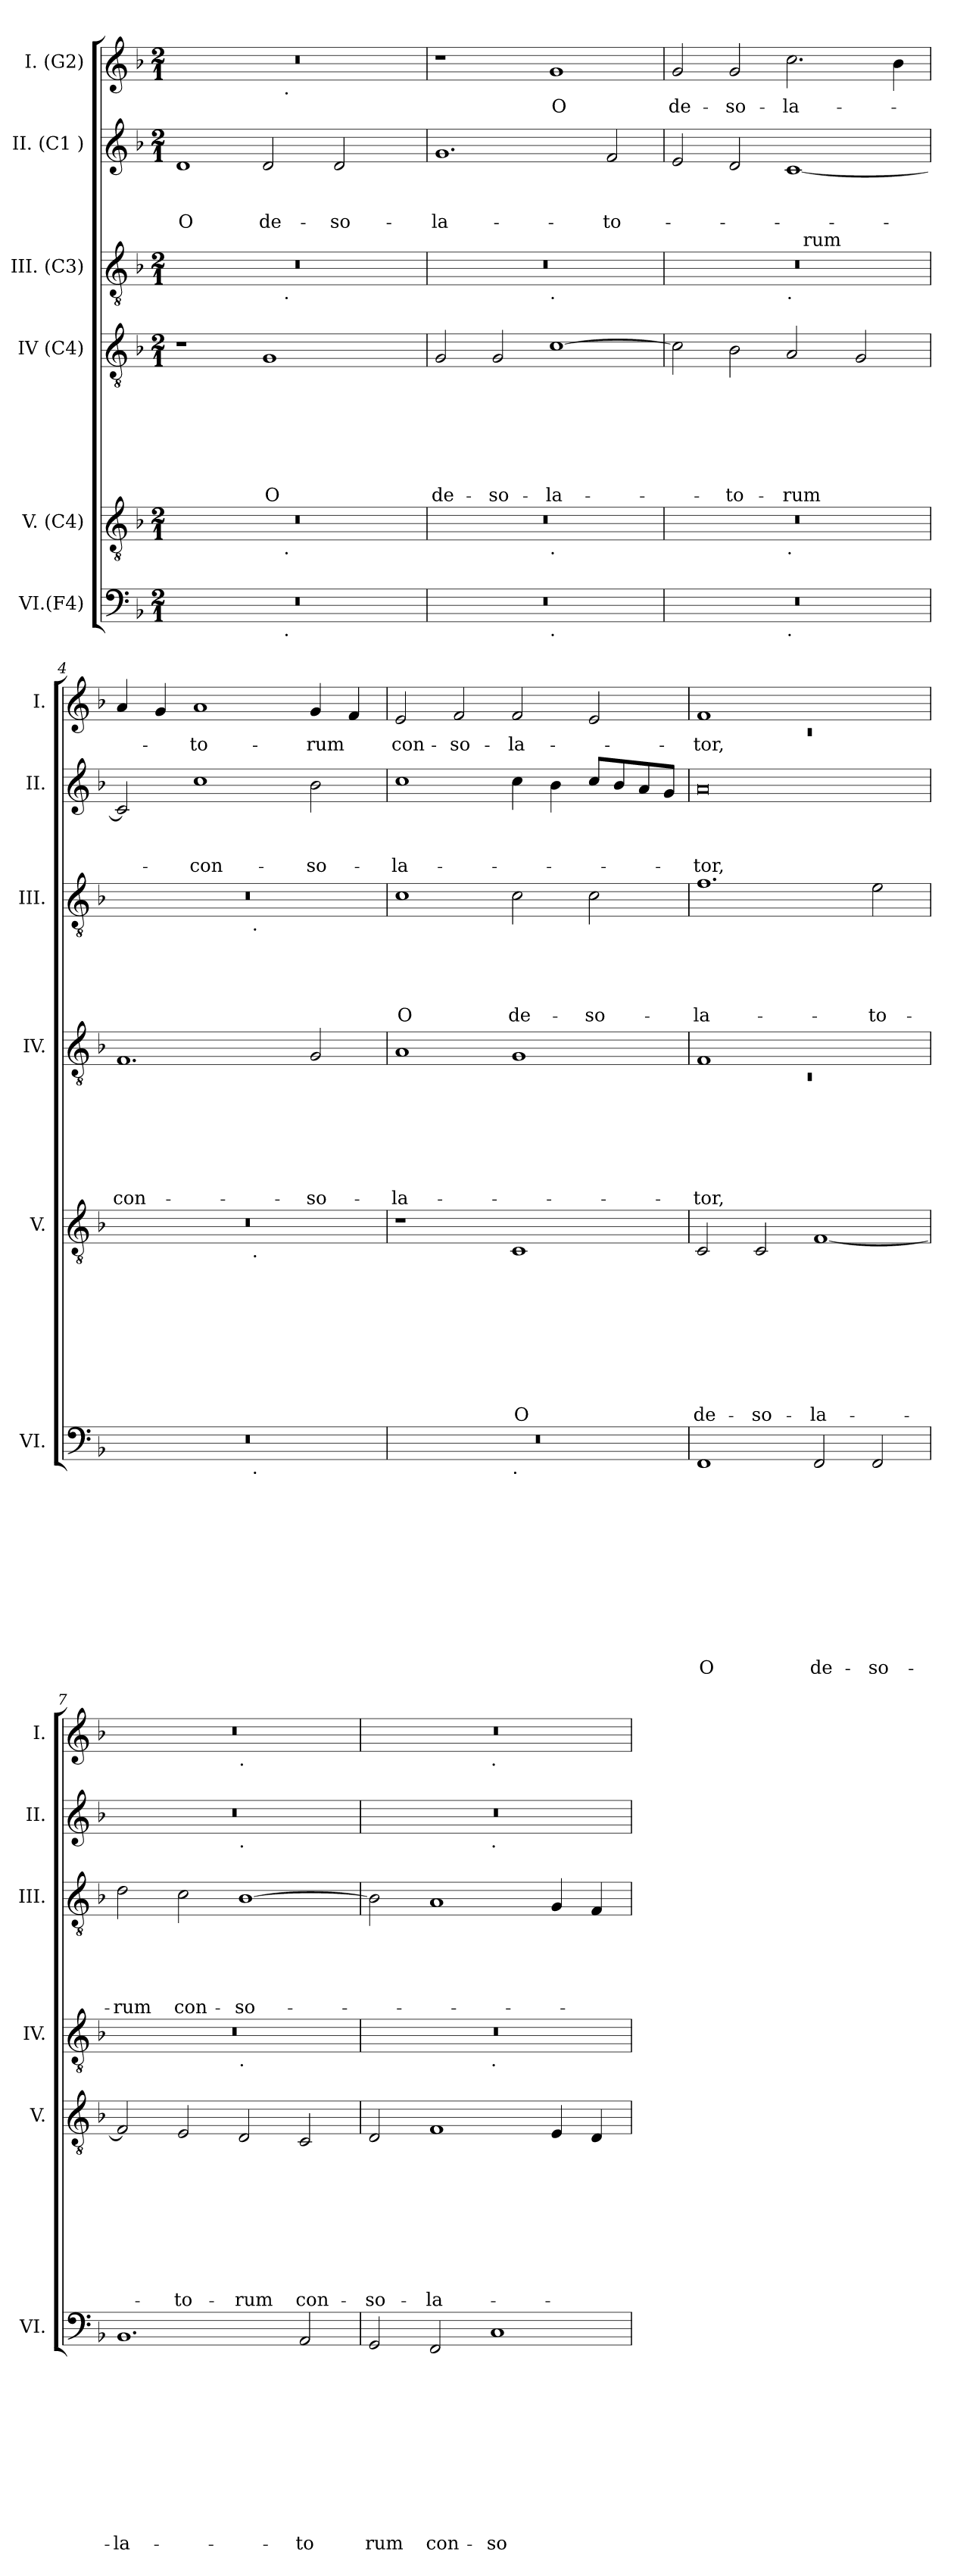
**kern	**text	**text	**text	**text	**text	**text	**text	**text	**text	**text	**text	**kern	**text	**text	**text	**text	**text	**text	**text	**text	**text	**kern	**text	**text	**text	**text	**text	**text	**text	**kern	**text	**text	**text	**text	**text	**kern	**text	**text	**text	**kern	**text
*part6	*part6	*part6	*part6	*part6	*part6	*part6	*part6	*part6	*part6	*part6	*part6	*part5	*part5	*part5	*part5	*part5	*part5	*part5	*part5	*part5	*part5	*part4	*part4	*part4	*part4	*part4	*part4	*part4	*part4	*part3	*part3	*part3	*part3	*part3	*part3	*part2	*part2	*part2	*part2	*part1	*part1
*staff6	*staff6	*staff6	*staff6	*staff6	*staff6	*staff6	*staff6	*staff6	*staff6	*staff6	*staff6	*staff5	*staff5	*staff5	*staff5	*staff5	*staff5	*staff5	*staff5	*staff5	*staff5	*staff4	*staff4	*staff4	*staff4	*staff4	*staff4	*staff4	*staff4	*staff3	*staff3	*staff3	*staff3	*staff3	*staff3	*staff2	*staff2	*staff2	*staff2	*staff1	*staff1
*I"VI.(F4)	*	*	*	*	*	*	*	*	*	*	*	*I"V. (C4)	*	*	*	*	*	*	*	*	*	*I"IV (C4)	*	*	*	*	*	*	*	*I"III. (C3)	*	*	*	*	*	*I"II. (C1 )	*	*	*	*I"I. (G2)	*
*I'VI.	*	*	*	*	*	*	*	*	*	*	*	*I'V.	*	*	*	*	*	*	*	*	*	*I'IV.	*	*	*	*	*	*	*	*I'III.	*	*	*	*	*	*I'II.	*	*	*	*I'I.	*
*clefF4	*	*	*	*	*	*	*	*	*	*	*	*clefGv2	*	*	*	*	*	*	*	*	*	*clefGv2	*	*	*	*	*	*	*	*clefGv2	*	*	*	*	*	*clefG2	*	*	*	*clefG2	*
*k[b-]	*	*	*	*	*	*	*	*	*	*	*	*k[b-]	*	*	*	*	*	*	*	*	*	*k[b-]	*	*	*	*	*	*	*	*k[b-]	*	*	*	*	*	*k[b-]	*	*	*	*k[b-]	*
*F:	*	*	*	*	*	*	*	*	*	*	*	*F:	*	*	*	*	*	*	*	*	*	*F:	*	*	*	*	*	*	*	*F:	*	*	*	*	*	*F:	*	*	*	*F:	*
*M2/1	*	*	*	*	*	*	*	*	*	*	*	*M2/1	*	*	*	*	*	*	*	*	*	*M2/1	*	*	*	*	*	*	*	*M2/1	*	*	*	*	*	*M2/1	*	*	*	*M2/1	*
=1	=1	=1	=1	=1	=1	=1	=1	=1	=1	=1	=1	=1	=1	=1	=1	=1	=1	=1	=1	=1	=1	=1	=1	=1	=1	=1	=1	=1	=1	=1	=1	=1	=1	=1	=1	=1	=1	=1	=1	=1	=1
!	!	!	!	!	!	!	!	!	!	!	!	!	!	!	!	!	!	!	!	!	!	!	!	!	!	!	!	!	!	!	!	!	!	!	!	!	!	!	!LO:LY:b	!	!
*^	*	*	*	*	*	*	*	*	*	*	*	*^	*	*	*	*	*	*	*	*	*	*	*	*	*	*	*	*	*	*^	*	*	*	*	*	*	*	*	*	*^	*
0r	1ryy	.	.	.	.	.	.	.	.	.	.	.	0r	1ryy	.	.	.	.	.	.	.	.	.	1r	.	.	.	.	.	.	.	0r	1ryy	.	.	.	.	.	1d	.	.	O	0r	1ryy	.
!	!	!	!	!	!	!	!	!	!	!	!	!	!	!	!	!	!	!	!	!	!	!	!	!	!	!	!	!	!	!	!LO:LY:b	!	!	!	!	!	!	!	!	!	!	!LO:LY:b	!	!	!
.	16.ryy	.	.	.	.	.	.	.	.	.	.	.	.	16.ryy	.	.	.	.	.	.	.	.	.	1G	.	.	.	.	.	.	O	.	16.ryy	.	.	.	.	.	2d/	.	.	de-	.	16.ryy	.
!	!	!	!	!	!	!	!	!	!	!	!	!	!	!	!	!	!	!	!	!	!	!	!	!	!	!	!	!	!	!	!	!	!	!	!	!	!	!	!	!	!	!	!	!LO:TX:b:t=.	!
!	!	!	!	!	!	!	!	!	!	!	!	!	!	!	!	!	!	!	!	!	!	!	!	!	!	!	!	!	!	!	!	!	!LO:TX:b:t=.	!	!	!	!	!	!	!	!	!	!	!	!
!	!	!	!	!	!	!	!	!	!	!	!	!	!	!LO:TX:b:t=.	!	!	!	!	!	!	!	!	!	!	!	!	!	!	!	!	!	!	!	!	!	!	!	!	!	!	!	!	!	!	!
!	!LO:TX:b:t=.	!	!	!	!	!	!	!	!	!	!	!	!	!	!	!	!	!	!	!	!	!	!	!	!	!	!	!	!	!	!	!	!	!	!	!	!	!	!	!	!	!	!	!	!
.	2ryy	.	.	.	.	.	.	.	.	.	.	.	.	2ryy	.	.	.	.	.	.	.	.	.	.	.	.	.	.	.	.	.	.	2ryy	.	.	.	.	.	.	.	.	.	.	2ryy	.
!	!	!	!	!	!	!	!	!	!	!	!	!	!	!	!	!	!	!	!	!	!	!	!	!	!	!	!	!	!	!	!	!	!	!	!	!	!	!	!	!	!	!LO:LY:b	!	!	!
.	.	.	.	.	.	.	.	.	.	.	.	.	.	.	.	.	.	.	.	.	.	.	.	.	.	.	.	.	.	.	.	.	.	.	.	.	.	.	2d/	.	.	-so-	.	.	.
.	4ryy	.	.	.	.	.	.	.	.	.	.	.	.	4ryy	.	.	.	.	.	.	.	.	.	.	.	.	.	.	.	.	.	.	4ryy	.	.	.	.	.	.	.	.	.	.	4ryy	.
.	8ryy	.	.	.	.	.	.	.	.	.	.	.	.	8ryy	.	.	.	.	.	.	.	.	.	.	.	.	.	.	.	.	.	.	8ryy	.	.	.	.	.	.	.	.	.	.	8ryy	.
.	32ryy	.	.	.	.	.	.	.	.	.	.	.	.	32ryy	.	.	.	.	.	.	.	.	.	.	.	.	.	.	.	.	.	.	32ryy	.	.	.	.	.	.	.	.	.	.	32ryy	.
=2	=2	=2	=2	=2	=2	=2	=2	=2	=2	=2	=2	=2	=2	=2	=2	=2	=2	=2	=2	=2	=2	=2	=2	=2	=2	=2	=2	=2	=2	=2	=2	=2	=2	=2	=2	=2	=2	=2	=2	=2	=2	=2	=2	=2	=2
!	!	!	!	!	!	!	!	!	!	!	!	!	!	!	!	!	!	!	!	!	!	!	!	!	!	!	!	!	!	!	!LO:LY:b	!	!	!	!	!	!	!	!	!	!	!LO:LY:b	!	!	!
*	*	*	*	*	*	*	*	*	*	*	*	*	*	*	*	*	*	*	*	*	*	*	*	*	*	*	*	*	*	*	*	*	*	*	*	*	*	*	*	*	*	*	*v	*v	*
0r	1ryy	.	.	.	.	.	.	.	.	.	.	.	0r	1ryy	.	.	.	.	.	.	.	.	.	2G/	.	.	.	.	.	.	de-	0r	1ryy	.	.	.	.	.	1.g	.	.	-la-	1r	.
!	!	!	!	!	!	!	!	!	!	!	!	!	!	!	!	!	!	!	!	!	!	!	!	!	!	!	!	!	!	!	!LO:LY:b	!	!	!	!	!	!	!	!	!	!	!	!	!
.	.	.	.	.	.	.	.	.	.	.	.	.	.	.	.	.	.	.	.	.	.	.	.	2G/	.	.	.	.	.	.	-so-	.	.	.	.	.	.	.	.	.	.	.	.	.
!	!	!	!	!	!	!	!	!	!	!	!	!	!	!	!	!	!	!	!	!	!	!	!	!	!	!	!	!	!	!	!	!	!LO:TX:b:t=.	!	!	!	!	!	!	!	!	!	!	!
!	!	!	!	!	!	!	!	!	!	!	!	!	!	!LO:TX:b:t=.	!	!	!	!	!	!	!	!	!	!	!	!	!	!	!	!	!	!	!	!	!	!	!	!	!	!	!	!	!	!
!	!LO:TX:b:t=.	!	!	!	!	!	!	!	!	!	!	!	!	!	!	!	!	!	!	!	!	!	!	!	!	!	!	!	!	!	!	!	!	!	!	!	!	!	!	!	!	!	!	!
!	!	!	!	!	!	!	!	!	!	!	!	!	!	!	!	!	!	!	!	!	!	!	!	!	!	!	!	!	!	!	!LO:LY:b	!	!	!	!	!	!	!	!	!	!	!	!	!LO:LY:b
.	1ryy	.	.	.	.	.	.	.	.	.	.	.	.	1ryy	.	.	.	.	.	.	.	.	.	[>1c	.	.	.	.	.	.	-la-	.	1ryy	.	.	.	.	.	.	.	.	.	1g	O
!	!	!	!	!	!	!	!	!	!	!	!	!	!	!	!	!	!	!	!	!	!	!	!	!	!	!	!	!	!	!	!	!	!	!	!	!	!	!	!	!	!	!LO:LY:b	!	!
.	.	.	.	.	.	.	.	.	.	.	.	.	.	.	.	.	.	.	.	.	.	.	.	.	.	.	.	.	.	.	.	.	.	.	.	.	.	.	2f/	.	.	-to-	.	.
=3	=3	=3	=3	=3	=3	=3	=3	=3	=3	=3	=3	=3	=3	=3	=3	=3	=3	=3	=3	=3	=3	=3	=3	=3	=3	=3	=3	=3	=3	=3	=3	=3	=3	=3	=3	=3	=3	=3	=3	=3	=3	=3	=3	=3
!	!	!	!	!	!	!	!	!	!	!	!	!	!	!	!	!	!	!	!	!	!	!	!	!	!	!	!	!	!	!	!	!	!	!	!	!	!	!	!	!	!	!	!	!LO:LY:b
*	*	*	*	*	*	*	*	*	*	*	*	*	*	*	*	*	*	*	*	*	*	*	*	*	*	*	*	*	*	*	*	*	*^	*	*	*	*	*	*	*	*	*	*	*
0r	1ryy	.	.	.	.	.	.	.	.	.	.	.	0r	1ryy	.	.	.	.	.	.	.	.	.	2c\]	.	.	.	.	.	.	.	0r	1ryy	1ryy	.	.	.	.	.	2e/	.	.	.	2g/	de-
!	!	!	!	!	!	!	!	!	!	!	!	!	!	!	!	!	!	!	!	!	!	!	!	!	!	!	!	!	!	!	!LO:LY:b	!	!	!	!	!	!	!	!	!	!	!	!	!	!LO:LY:b
.	.	.	.	.	.	.	.	.	.	.	.	.	.	.	.	.	.	.	.	.	.	.	.	2B-\	.	.	.	.	.	.	-to-	.	.	.	.	.	.	.	.	2d/	.	.	.	2g/	-so-
!	!	!	!	!	!	!	!	!	!	!	!	!	!	!	!	!	!	!	!	!	!	!	!	!	!	!	!	!	!	!	!	!	!LO:TX:b:t=.	!	!	!	!	!	!	!	!	!	!	!	!
!	!	!	!	!	!	!	!	!	!	!	!	!	!	!LO:TX:b:t=.	!	!	!	!	!	!	!	!	!	!	!	!	!	!	!	!	!	!	!	!	!	!	!	!	!	!	!	!	!	!	!
!	!LO:TX:b:t=.	!	!	!	!	!	!	!	!	!	!	!	!	!	!	!	!	!	!	!	!	!	!	!	!	!	!	!	!	!	!	!	!	!	!	!	!	!	!	!	!	!	!	!	!
!	!	!	!	!	!	!	!	!	!	!	!	!	!	!	!	!	!	!	!	!	!	!	!	!	!	!	!	!	!	!	!LO:LY:b	!	!	!	!	!	!	!	!	!	!	!	!	!	!LO:LY:b
.	1ryy	.	.	.	.	.	.	.	.	.	.	.	.	1ryy	.	.	.	.	.	.	.	.	.	2A/	.	.	.	.	.	.	-rum	.	1ryy	16ryy	.	.	.	.	.	[<1c	.	.	.	2.cc\	-la-
!	!	!	!	!	!	!	!	!	!	!	!	!	!	!	!	!	!	!	!	!	!	!	!	!	!	!	!	!	!	!	!	!	!	!LO:TX:a:t=rum	!	!	!	!	!	!	!	!	!	!	!
.	.	.	.	.	.	.	.	.	.	.	.	.	.	.	.	.	.	.	.	.	.	.	.	.	.	.	.	.	.	.	.	.	.	2...ryy	.	.	.	.	.	.	.	.	.	.	.
.	.	.	.	.	.	.	.	.	.	.	.	.	.	.	.	.	.	.	.	.	.	.	.	2G/	.	.	.	.	.	.	.	.	.	.	.	.	.	.	.	.	.	.	.	.	.
.	.	.	.	.	.	.	.	.	.	.	.	.	.	.	.	.	.	.	.	.	.	.	.	.	.	.	.	.	.	.	.	.	.	.	.	.	.	.	.	.	.	.	.	4b-\	.
=4	=4	=4	=4	=4	=4	=4	=4	=4	=4	=4	=4	=4	=4	=4	=4	=4	=4	=4	=4	=4	=4	=4	=4	=4	=4	=4	=4	=4	=4	=4	=4	=4	=4	=4	=4	=4	=4	=4	=4	=4	=4	=4	=4	=4	=4
!	!	!	!	!	!	!	!	!	!	!	!	!	!	!	!	!	!	!	!	!	!	!	!	!	!	!	!	!	!	!	!LO:LY:b	!	!	!	!	!	!	!	!	!	!	!	!	!	!
*	*	*	*	*	*	*	*	*	*	*	*	*	*	*	*	*	*	*	*	*	*	*	*	*	*	*	*	*	*	*	*	*	*v	*v	*	*	*	*	*	*	*	*	*	*	*
0r	1ryy	.	.	.	.	.	.	.	.	.	.	.	0r	1ryy	.	.	.	.	.	.	.	.	.	1.F	.	.	.	.	.	.	con-	0r	1ryy	.	.	.	.	.	2c/]	.	.	.	4a/	.
.	.	.	.	.	.	.	.	.	.	.	.	.	.	.	.	.	.	.	.	.	.	.	.	.	.	.	.	.	.	.	.	.	.	.	.	.	.	.	.	.	.	.	4g/	.
!	!	!	!	!	!	!	!	!	!	!	!	!	!	!	!	!	!	!	!	!	!	!	!	!	!	!	!	!	!	!	!	!	!	!	!	!	!	!	!	!	!	!LO:LY:b	!	!LO:LY:b
.	.	.	.	.	.	.	.	.	.	.	.	.	.	.	.	.	.	.	.	.	.	.	.	.	.	.	.	.	.	.	.	.	.	.	.	.	.	.	1cc	.	.	-con-	1a	-to-
!	!	!	!	!	!	!	!	!	!	!	!	!	!	!	!	!	!	!	!	!	!	!	!	!	!	!	!	!	!	!	!	!	!LO:TX:b:t=.	!	!	!	!	!	!	!	!	!	!	!
!	!	!	!	!	!	!	!	!	!	!	!	!	!	!LO:TX:b:t=.	!	!	!	!	!	!	!	!	!	!	!	!	!	!	!	!	!	!	!	!	!	!	!	!	!	!	!	!	!	!
!	!LO:TX:b:t=.	!	!	!	!	!	!	!	!	!	!	!	!	!	!	!	!	!	!	!	!	!	!	!	!	!	!	!	!	!	!	!	!	!	!	!	!	!	!	!	!	!	!	!
.	1ryy	.	.	.	.	.	.	.	.	.	.	.	.	1ryy	.	.	.	.	.	.	.	.	.	.	.	.	.	.	.	.	.	.	1ryy	.	.	.	.	.	.	.	.	.	.	.
!	!	!	!	!	!	!	!	!	!	!	!	!	!	!	!	!	!	!	!	!	!	!	!	!	!	!	!	!	!	!	!LO:LY:b	!	!	!	!	!	!	!	!	!	!	!LO:LY:b	!	!LO:LY:b
.	.	.	.	.	.	.	.	.	.	.	.	.	.	.	.	.	.	.	.	.	.	.	.	2G/	.	.	.	.	.	.	-so-	.	.	.	.	.	.	.	2b-\	.	.	-so-	4g/	-rum
.	.	.	.	.	.	.	.	.	.	.	.	.	.	.	.	.	.	.	.	.	.	.	.	.	.	.	.	.	.	.	.	.	.	.	.	.	.	.	.	.	.	.	4f/	.
=5	=5	=5	=5	=5	=5	=5	=5	=5	=5	=5	=5	=5	=5	=5	=5	=5	=5	=5	=5	=5	=5	=5	=5	=5	=5	=5	=5	=5	=5	=5	=5	=5	=5	=5	=5	=5	=5	=5	=5	=5	=5	=5	=5	=5
!	!	!	!	!	!	!	!	!	!	!	!	!	!	!	!	!	!	!	!	!	!	!	!	!	!	!	!	!	!	!	!LO:LY:b	!	!	!	!	!	!	!LO:LY:b	!	!	!	!LO:LY:b	!	!LO:LY:b
*	*	*	*	*	*	*	*	*	*	*	*	*	*v	*v	*	*	*	*	*	*	*	*	*	*	*	*	*	*	*	*	*	*v	*v	*	*	*	*	*	*	*	*	*	*	*
0r	1ryy	.	.	.	.	.	.	.	.	.	.	.	1r	.	.	.	.	.	.	.	.	.	1A	.	.	.	.	.	.	-la-	1c	.	.	.	.	O	1cc	.	.	-la-	2e/	con-
!	!	!	!	!	!	!	!	!	!	!	!	!	!	!	!	!	!	!	!	!	!	!	!	!	!	!	!	!	!	!	!	!	!	!	!	!	!	!	!	!	!	!LO:LY:b
.	.	.	.	.	.	.	.	.	.	.	.	.	.	.	.	.	.	.	.	.	.	.	.	.	.	.	.	.	.	.	.	.	.	.	.	.	.	.	.	.	2f/	-so-
!	!LO:TX:b:t=.	!	!	!	!	!	!	!	!	!	!	!	!	!	!	!	!	!	!	!	!	!	!	!	!	!	!	!	!	!	!	!	!	!	!	!	!	!	!	!	!	!
!	!	!	!	!	!	!	!	!	!	!	!	!	!	!	!	!	!	!	!	!	!	!LO:LY:b	!	!	!	!	!	!	!	!	!	!	!	!	!	!LO:LY:b	!	!	!	!	!	!LO:LY:b
.	1ryy	.	.	.	.	.	.	.	.	.	.	.	1C	.	.	.	.	.	.	.	.	O	1G	.	.	.	.	.	.	.	2c\	.	.	.	.	de-	4cc\	.	.	.	2f/	-la-
.	.	.	.	.	.	.	.	.	.	.	.	.	.	.	.	.	.	.	.	.	.	.	.	.	.	.	.	.	.	.	.	.	.	.	.	.	4b-\	.	.	.	.	.
!	!	!	!	!	!	!	!	!	!	!	!	!	!	!	!	!	!	!	!	!	!	!	!	!	!	!	!	!	!	!	!	!	!	!	!	!LO:LY:b	!	!	!	!	!	!
.	.	.	.	.	.	.	.	.	.	.	.	.	.	.	.	.	.	.	.	.	.	.	.	.	.	.	.	.	.	.	2c\	.	.	.	.	-so-	8cc/L	.	.	.	2e/	.
.	.	.	.	.	.	.	.	.	.	.	.	.	.	.	.	.	.	.	.	.	.	.	.	.	.	.	.	.	.	.	.	.	.	.	.	.	8b-/	.	.	.	.	.
.	.	.	.	.	.	.	.	.	.	.	.	.	.	.	.	.	.	.	.	.	.	.	.	.	.	.	.	.	.	.	.	.	.	.	.	.	8a/	.	.	.	.	.
.	.	.	.	.	.	.	.	.	.	.	.	.	.	.	.	.	.	.	.	.	.	.	.	.	.	.	.	.	.	.	.	.	.	.	.	.	8g/J	.	.	.	.	.
!!LO:LB:g=z
=6	=6	=6	=6	=6	=6	=6	=6	=6	=6	=6	=6	=6	=6	=6	=6	=6	=6	=6	=6	=6	=6	=6	=6	=6	=6	=6	=6	=6	=6	=6	=6	=6	=6	=6	=6	=6	=6	=6	=6	=6	=6	=6
*	*	*	*	*	*	*	*	*	*	*	*	*	*	*	*	*	*	*	*	*	*	*	*^	*	*	*	*	*	*	*	*	*	*	*	*	*	*	*	*	*	*^	*
!	!	!	!	!	!	!	!	!	!	!	!	!LO:LY:b	!	!	!	!	!	!	!	!	!	!LO:LY:b	!	!LO:N:vis=1	!	!	!	!	!	!	!LO:LY:b	!	!	!	!	!	!LO:LY:b	!	!	!	!LO:LY:b	!	!LO:N:vis=1	!LO:LY:b
*v	*v	*	*	*	*	*	*	*	*	*	*	*	*	*	*	*	*	*	*	*	*	*	*	*	*	*	*	*	*	*	*	*	*	*	*	*	*	*	*	*	*	*	*	*
1FF	.	.	.	.	.	.	.	.	.	.	O	2C/	.	.	.	.	.	.	.	.	de-	1F	0rC	.	.	.	.	.	.	-tor,	1.f	.	.	.	.	-la-	0a	.	.	-tor,	1f	0rc	-tor,
!	!	!	!	!	!	!	!	!	!	!	!	!	!	!	!	!	!	!	!	!	!LO:LY:b	!	!	!	!	!	!	!	!	!	!	!	!	!	!	!	!	!	!	!	!	!	!
.	.	.	.	.	.	.	.	.	.	.	.	2C/	.	.	.	.	.	.	.	.	-so-	.	.	.	.	.	.	.	.	.	.	.	.	.	.	.	.	.	.	.	.	.	.
!	!	!	!	!	!	!	!	!	!	!	!LO:LY:b	!	!	!	!	!	!	!	!	!	!LO:LY:b	!	!	!	!	!	!	!	!	!	!	!	!	!	!	!	!	!	!	!	!	!	!
2FF/	.	.	.	.	.	.	.	.	.	.	de-	[<1F	.	.	.	.	.	.	.	.	-la-	1ryy	.	.	.	.	.	.	.	.	.	.	.	.	.	.	.	.	.	.	1ryy	.	.
!	!	!	!	!	!	!	!	!	!	!	!LO:LY:b	!	!	!	!	!	!	!	!	!	!	!	!	!	!	!	!	!	!	!	!	!	!	!	!	!LO:LY:b	!	!	!	!	!	!	!
2FF/	.	.	.	.	.	.	.	.	.	.	-so-	.	.	.	.	.	.	.	.	.	.	.	.	.	.	.	.	.	.	.	2e\	.	.	.	.	-to-	.	.	.	.	.	.	.
=7	=7	=7	=7	=7	=7	=7	=7	=7	=7	=7	=7	=7	=7	=7	=7	=7	=7	=7	=7	=7	=7	=7	=7	=7	=7	=7	=7	=7	=7	=7	=7	=7	=7	=7	=7	=7	=7	=7	=7	=7	=7	=7	=7
!	!	!	!	!	!	!	!	!	!	!	!LO:LY:b	!	!	!	!	!	!	!	!	!	!	!	!	!	!	!	!	!	!	!	!	!	!	!	!	!LO:LY:b	!	!	!	!	!	!	!
*	*	*	*	*	*	*	*	*	*	*	*	*	*	*	*	*	*	*	*	*	*	*	*	*	*	*	*	*	*	*	*	*	*	*	*	*	*^	*	*	*	*	*	*
1.BB-	.	.	.	.	.	.	.	.	.	.	-la-	2F/]	.	.	.	.	.	.	.	.	.	0r	1ryy	.	.	.	.	.	.	.	2d\	.	.	.	.	-rum	0r	1ryy	.	.	.	0r	1ryy	.
!	!	!	!	!	!	!	!	!	!	!	!	!	!	!	!	!	!	!	!	!	!LO:LY:b	!	!	!	!	!	!	!	!	!	!	!	!	!	!	!LO:LY:b	!	!	!	!	!	!	!	!
.	.	.	.	.	.	.	.	.	.	.	.	2E/	.	.	.	.	.	.	.	.	-to-	.	.	.	.	.	.	.	.	.	2c\	.	.	.	.	con-	.	.	.	.	.	.	.	.
!	!	!	!	!	!	!	!	!	!	!	!	!	!	!	!	!	!	!	!	!	!	!	!	!	!	!	!	!	!	!	!	!	!	!	!	!	!	!	!	!	!	!	!LO:TX:b:t=.	!
!	!	!	!	!	!	!	!	!	!	!	!	!	!	!	!	!	!	!	!	!	!	!	!	!	!	!	!	!	!	!	!	!	!	!	!	!	!	!LO:TX:b:t=.	!	!	!	!	!	!
!	!	!	!	!	!	!	!	!	!	!	!	!	!	!	!	!	!	!	!	!	!	!	!LO:TX:b:t=.	!	!	!	!	!	!	!	!	!	!	!	!	!	!	!	!	!	!	!	!	!
!	!	!	!	!	!	!	!	!	!	!	!	!	!	!	!	!	!	!	!	!	!LO:LY:b	!	!	!	!	!	!	!	!	!	!	!	!	!	!	!LO:LY:b	!	!	!	!	!	!	!	!
.	.	.	.	.	.	.	.	.	.	.	.	2D/	.	.	.	.	.	.	.	.	-rum	.	1ryy	.	.	.	.	.	.	.	[>1B-	.	.	.	.	-so-	.	1ryy	.	.	.	.	1ryy	.
!	!	!	!	!	!	!	!	!	!	!	!LO:LY:b	!	!	!	!	!	!	!	!	!	!LO:LY:b	!	!	!	!	!	!	!	!	!	!	!	!	!	!	!	!	!	!	!	!	!	!	!
2AA/	.	.	.	.	.	.	.	.	.	.	-to	2C/	.	.	.	.	.	.	.	.	con-	.	.	.	.	.	.	.	.	.	.	.	.	.	.	.	.	.	.	.	.	.	.	.
=8	=8	=8	=8	=8	=8	=8	=8	=8	=8	=8	=8	=8	=8	=8	=8	=8	=8	=8	=8	=8	=8	=8	=8	=8	=8	=8	=8	=8	=8	=8	=8	=8	=8	=8	=8	=8	=8	=8	=8	=8	=8	=8	=8	=8
!	!	!	!	!	!	!	!	!	!	!	!LO:LY:b	!	!	!	!	!	!	!	!	!	!LO:LY:b	!	!	!	!	!	!	!	!	!	!	!	!	!	!	!	!	!	!	!	!	!	!	!
2GG/	.	.	.	.	.	.	.	.	.	.	rum	2D/	.	.	.	.	.	.	.	.	-so-	0r	1ryy	.	.	.	.	.	.	.	2B-\]	.	.	.	.	.	0r	1ryy	.	.	.	0r	1ryy	.
!	!	!	!	!	!	!	!	!	!	!	!LO:LY:b	!	!	!	!	!	!	!	!	!	!LO:LY:b	!	!	!	!	!	!	!	!	!	!	!	!	!	!	!	!	!	!	!	!	!	!	!
2FF/	.	.	.	.	.	.	.	.	.	.	con-	1F	.	.	.	.	.	.	.	.	-la-	.	.	.	.	.	.	.	.	.	1A	.	.	.	.	.	.	.	.	.	.	.	.	.
!	!	!	!	!	!	!	!	!	!	!	!	!	!	!	!	!	!	!	!	!	!	!	!	!	!	!	!	!	!	!	!	!	!	!	!	!	!	!	!	!	!	!	!LO:TX:b:t=.	!
!	!	!	!	!	!	!	!	!	!	!	!	!	!	!	!	!	!	!	!	!	!	!	!	!	!	!	!	!	!	!	!	!	!	!	!	!	!	!LO:TX:b:t=.	!	!	!	!	!	!
!	!	!	!	!	!	!	!	!	!	!	!	!	!	!	!	!	!	!	!	!	!	!	!LO:TX:b:t=.	!	!	!	!	!	!	!	!	!	!	!	!	!	!	!	!	!	!	!	!	!
!	!	!	!	!	!	!	!	!	!	!	!LO:LY:b	!	!	!	!	!	!	!	!	!	!	!	!	!	!	!	!	!	!	!	!	!	!	!	!	!	!	!	!	!	!	!	!	!
1C	.	.	.	.	.	.	.	.	.	.	-so-	.	.	.	.	.	.	.	.	.	.	.	1ryy	.	.	.	.	.	.	.	.	.	.	.	.	.	.	1ryy	.	.	.	.	1ryy	.
.	.	.	.	.	.	.	.	.	.	.	.	4E/	.	.	.	.	.	.	.	.	.	.	.	.	.	.	.	.	.	.	4G/	.	.	.	.	.	.	.	.	.	.	.	.	.
.	.	.	.	.	.	.	.	.	.	.	.	4D/	.	.	.	.	.	.	.	.	.	.	.	.	.	.	.	.	.	.	4F/	.	.	.	.	.	.	.	.	.	.	.	.	.
*	*	*	*	*	*	*	*	*	*	*	*	*	*	*	*	*	*	*	*	*	*	*	*	*	*	*	*	*	*	*	*	*	*	*	*	*	*v	*v	*	*	*	*	*	*
*	*	*	*	*	*	*	*	*	*	*	*	*	*	*	*	*	*	*	*	*	*	*v	*v	*	*	*	*	*	*	*	*	*	*	*	*	*	*	*	*	*	*v	*v	*
=	=	=	=	=	=	=	=	=	=	=	=	=	=	=	=	=	=	=	=	=	=	=	=	=	=	=	=	=	=	=	=	=	=	=	=	=	=	=	=	=	=
*-	*-	*-	*-	*-	*-	*-	*-	*-	*-	*-	*-	*-	*-	*-	*-	*-	*-	*-	*-	*-	*-	*-	*-	*-	*-	*-	*-	*-	*-	*-	*-	*-	*-	*-	*-	*-	*-	*-	*-	*-	*-
